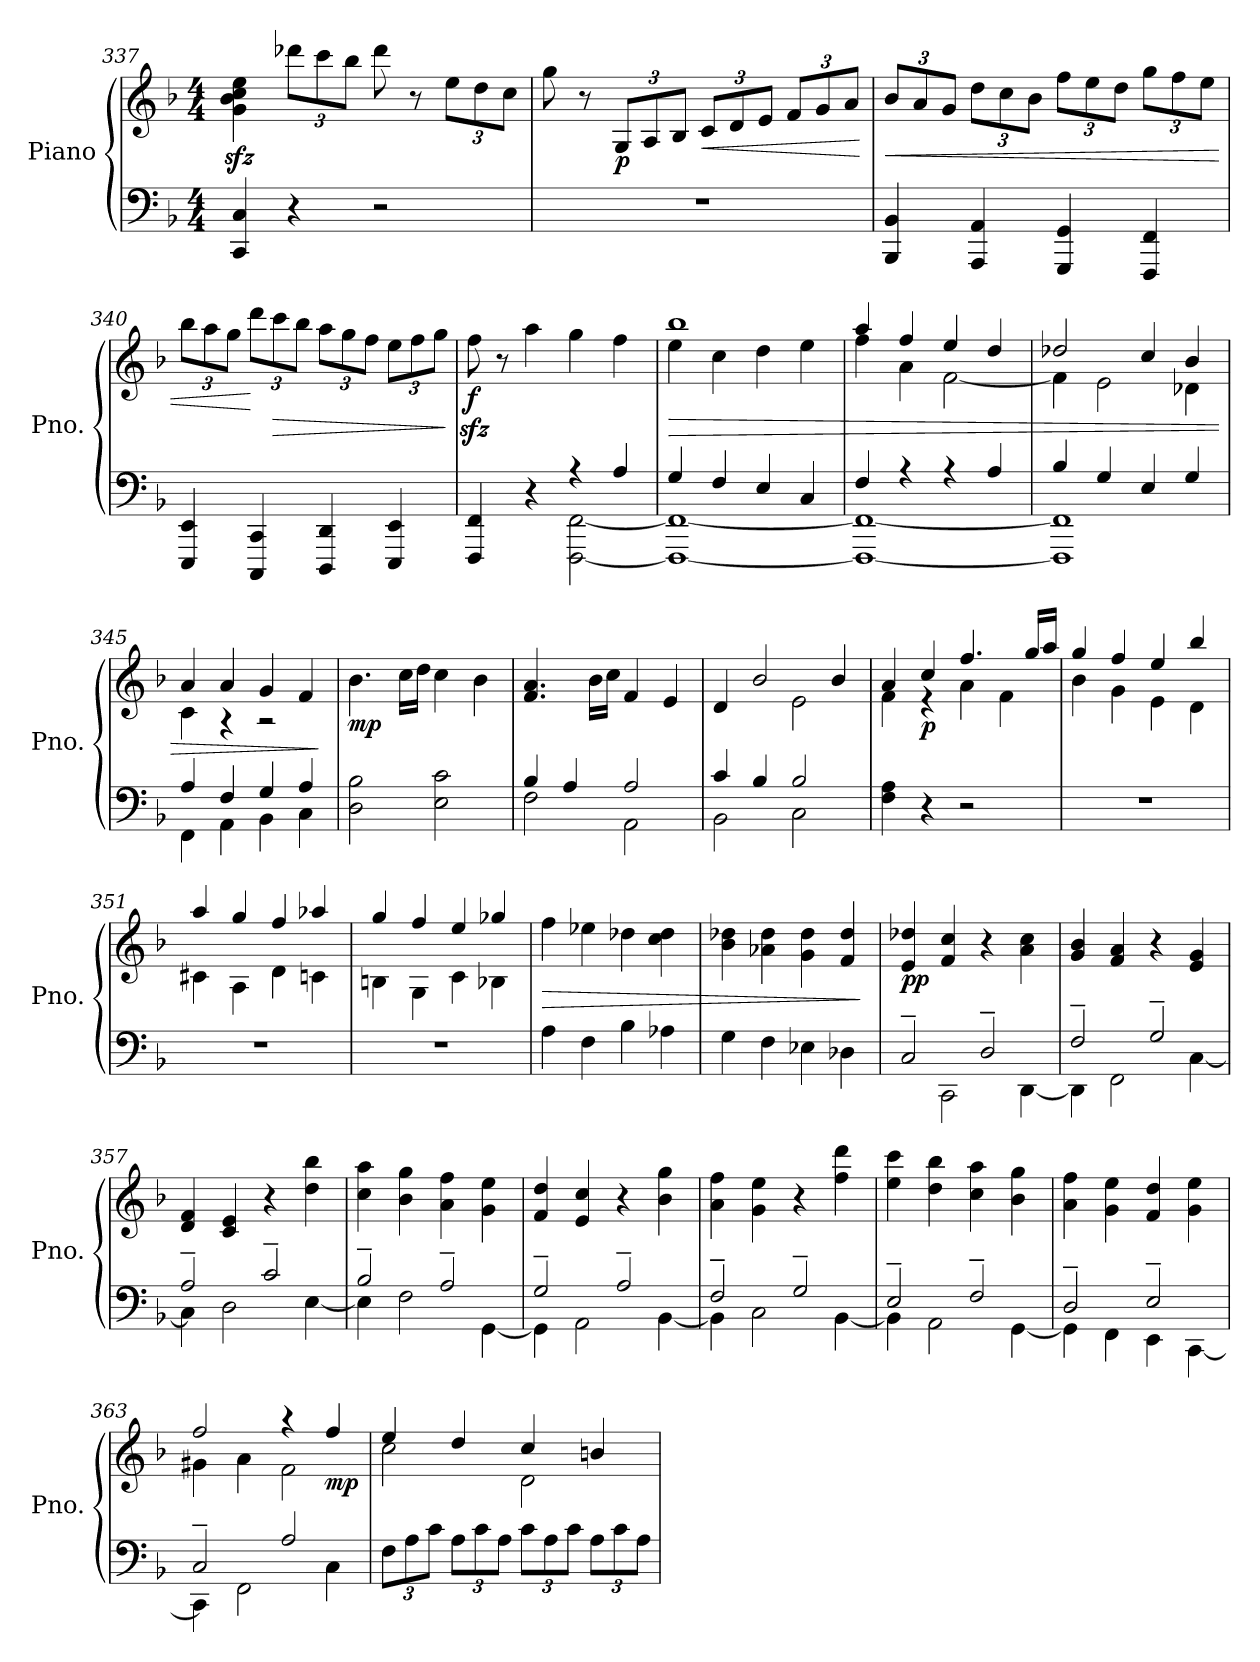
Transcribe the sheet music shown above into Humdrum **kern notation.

**kern	**kern	**dynam
*part1	*part1	*part1
*staff2	*staff1	*staff1/2
*I"Piano	*	*
*I'Pno.	*	*
*clefF4	*clefG2	*
*k[b-]	*k[b-]	*
*M4/4	*M4/4	*
=337	=337	=337
4CC/ 4C/	4g\zz< 4b-\zz< 4cc\zz< 4ee\zz<	.
*	*Xbrackettup	*
4r	12ddd-X\L	.
.	12ccc\	.
.	12bb-\J	.
2r	8ddd-\	.
.	8r	.
.	12ee\L	.
.	12dd\	.
.	12cc\J	.
=338	=338	=338
1r	8gg\	.
.	8r	.
!	!	!LO:DY:b
.	12G/L	p
.	12A/	.
.	12B-/J	.
!	!	!LO:HP:b
.	12c/L	<
.	12d/	.
.	12e/J	.
.	12f/L	.
.	12g/	.
.	12a/J	.
.	.	[
!!LO:LB:g=z
=339	=339	=339
!	!	!LO:HP:b
4BBB-/ 4BB-/	12b-/L	<
.	12a/	.
.	12g/J	.
4AAA/ 4AA/	12dd\L	.
.	12cc\	.
.	12b-\J	.
4GGG/ 4GG/	12ff\L	.
.	12ee\	.
.	12dd\J	.
4FFF/ 4FF/	12gg\L	.
.	12ff\	.
.	12ee\J	.
=340	=340	=340
4EEE/ 4EE/	12bb-\L	.
.	12aa\	.
.	12gg\J	.
!	!	!LO:DY:n=1:a=2
!	!	!LO:DY:n=2:a=2
4CCC/ 4CC/	12ddd\L	[ ff rf
!	!	!LO:HP:b
.	12ccc\	>
.	12bb-\J	.
4DDD/ 4DD/	12aa\L	.
.	12gg\	.
.	12ff\J	.
4EEE/ 4EE/	12ee\L	.
.	12ff\	.
.	12gg\J	.
.	.	]
=341	=341	=341
*^	*	*
!	!	!	!LO:DY:b
4FFF/ 4FF/	2ryy	8ffzz<\	f
.	.	8r	.
4r	.	4aa\	.
4r	[2FFF\ [2FF\	4gg\	.
4A/	.	4ff\	.
=342	=342	=342	=342
!	!	!	!LO:HP:b
*	*	*^	*
4G/	1FFF_ 1FF_	1bb-	4ee\	>
4F/	.	.	4cc\	.
4E/	.	.	4dd\	.
4C/	.	.	4ee\	.
=343	=343	=343	=343	=343
4F/	1FFF_ 1FF_	4aa/	4ff\	.
4r	.	4ff/	4a\	.
4r	.	4ee/	[2f\	.
4A/	.	4dd/	.	.
!!LO:LB:g=z	!!
=344	=344	=344	=344	=344
4B-/	1FFF] 1FF]	2dd-X/	4f\]	.
4G/	.	.	2e\	.
4E/	.	4cc/	.	.
4G/	.	4b-/	4d-X\	.
=345	=345	=345	=345	=345
4A/	4FF\	4a/	4c\	.
4F/	4AA\	4a/	4r	.
4G/	4BB-\	4g/	2r	.
4A/	4C\	4f/	.	.
*v	*v	*	*	*
*	*v	*v	*
.	.	]
=346	=346	=346
!	!	!LO:DY:b
2D\ 2B-\	4.b-\	mp
.	16cc\LL	.
.	16dd\JJ	.
2E\ 2c\	4cc\	.
.	4b-\	.
=347	=347	=347
*^	*	*
4B-/	2F\	4.f/ 4.a/	.
4A/	.	.	.
.	.	16b-\LL	.
.	.	16cc\JJ	.
2A/	2AA\	4f/	.
.	.	4e/	.
=348	=348	=348	=348
*	*	*^	*
4c/	2BB-\	4d/	2ryy	.
4B-/	.	2b-/	.	.
2B-/	2C\	.	2e\	.
.	.	4b-/	.	.
*v	*v	*	*	*
=349	=349	=349	=349
4F\ 4A\	4a/	4f\	.
!	!	!	!LO:DY:b
4r	4cc/	4r	p
2r	4.ff/	4a\	.
.	.	4f\	.
.	16gg/LL	.	.
.	16aa/JJ	.	.
=350	=350	=350	=350
1r	4gg/	4b-\	.
.	4ff/	4g\	.
.	4ee/	4e\	.
.	4bb-/	4d\	.
!!LO:LB:g=z	!!
=351	=351	=351	=351
1r	4aa/	4c#X\	.
.	4gg/	4A\	.
.	4ff/	4d\	.
.	4aa-X/	4cn\	.
=352	=352	=352	=352
1r	4gg/	4Bn\	.
.	4ff/	4G\	.
.	4ee/	4c\	.
.	4gg-X/	4B-X\	.
=353	=353	=353	=353
!	!	!	!LO:HP:b
*	*v	*v	*
4A\	4ff\	>
4F\	4ee-X\	.
4B-\	4dd-X\	.
4A-X\	4cc\ 4dd-\	.
=354	=354	=354
4G\	4b-\ 4dd-X\	.
4F\	4a-X\ 4dd-\	.
4E-X\	4g\ 4dd-\	.
4D-X\	4f/ 4dd-/	.
.	.	]
=355	=355	=355
*^	*	*
!	!	!	!LO:DY:b
2C~/	4ryy	4e/ 4dd-X/	pp
.	2CC\	4f/ 4cc/	.
2D~/	.	4r	.
.	[4DD\	4a\ 4cc\	.
=356	=356	=356	=356
2F~/	4DD\]	4g/ 4b-/	.
.	2FF\	4f/ 4a/	.
2G~/	.	4r	.
.	[4C\	4e/ 4g/	.
=357	=357	=357	=357
2A~/	4C\]	4d/ 4f/	.
.	2D\	4c/ 4e/	.
2c~/	.	4r	.
.	[4E\	4dd\ 4bb-\	.
!!LO:LB:g=z
=358	=358	=358	=358
2B-~/	4E\]	4cc\ 4aa\	.
.	2F\	4b-\ 4gg\	.
2A~/	.	4a\ 4ff\	.
.	[4GG\	4g\ 4ee\	.
=359	=359	=359	=359
2G~/	4GG\]	4f/ 4dd/	.
.	2AA\	4e/ 4cc/	.
2A~/	.	4r	.
.	[4BB-\	4b-\ 4gg\	.
=360	=360	=360	=360
2F~/	4BB-\]	4a\ 4ff\	.
.	2C\	4g\ 4ee\	.
2G~/	.	4r	.
.	[4BB-\	4ff\ 4ddd\	.
=361	=361	=361	=361
2E~/	4BB-\]	4ee\ 4ccc\	.
.	2AA\	4dd\ 4bb-\	.
2F~/	.	4cc\ 4aa\	.
.	[4GG\	4b-\ 4gg\	.
=362	=362	=362	=362
2D~/	4GG\]	4a\ 4ff\	.
.	4FF\	4g\ 4ee\	.
2E~/	4EE\	4f/ 4dd/	.
.	[4CC\	4g\ 4ee\	.
=363	=363	=363	=363
*	*	*^	*
2C~/	4CC\]	2ff/	4g#X\	.
.	2FF\	.	4a\	.
2A/	.	4r	2f\	.
!	!	!	!	!LO:DY:b
.	4C\	4ff/	.	mp
*v	*v	*	*	*
=364	=364	=364	=364
*Xbrackettup	*	*	*
12F\L	4ee/	2cc\	.
12A\	.	.	.
12c\J	.	.	.
12A\L	4dd/	.	.
12c\	.	.	.
12A\J	.	.	.
12c\L	4cc/	2d\	.
12A\	.	.	.
12c\J	.	.	.
12A\L	4bn/	.	.
12c\	.	.	.
12A\J	.	.	.
*	*v	*v	*
=	=	=
*-	*-	*-
